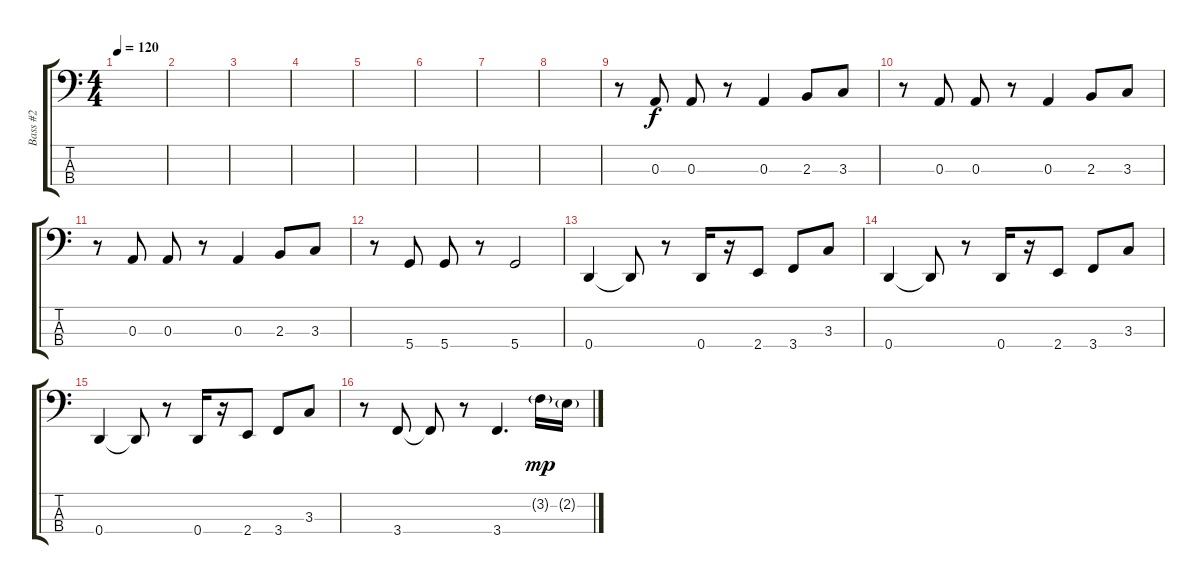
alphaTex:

\track ("Bass #2" "Bass #2") {instrument electricbasspick}
\staff {score tabs}
\tuning (G2 D2 A1 D1) {hide}
\ts (4 4)
\tempo 120
\clef f4
\ks c
|
|
|
|
|
|
|
|
r.8 0.3.8 0.3.8 r.8 0.3.4 2.3.8 3.3.8 |
r.8 0.3.8 0.3.8 r.8 0.3.4 2.3.8 3.3.8 |
r.8 0.3.8 0.3.8 r.8 0.3.4 2.3.8 3.3.8 |
r.8 5.4.8 5.4.8 r.8 5.4.2 |
0.4.4 0.4{t}.8 r.8 0.4.16 r.16 2.4.8 3.4.8 3.3.8 |
0.4.4 0.4{t}.8 r.8 0.4.16 r.16 2.4.8 3.4.8 3.3.8 |
0.4.4 0.4{t}.8 r.8 0.4.16 r.16 2.4.8 3.4.8 3.3.8 |
r.8 3.4.8 3.4{t}.8 r.8 3.4.4{d} 3.2{g}.16{dy mp} 2.2{g}.16
